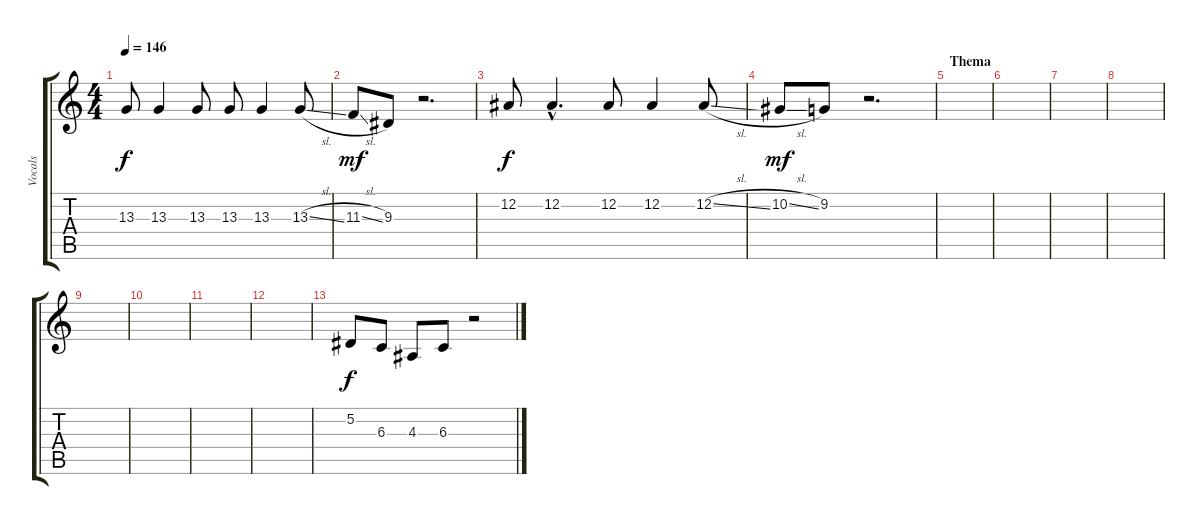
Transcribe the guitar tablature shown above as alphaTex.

\track ("Vocals" "Vocals") {instrument flute}
\staff {score tabs}
\tuning (Eb4 Bb3 Gb3 Db3 Ab2 Eb2) {hide}
\ts (4 4)
\tempo 146
\clef g2
\ks c
13.3.8{dy f} 13.3.4 13.3.8 13.3.8 13.3.4 13.3{sl}.8 |
11.3{sl}.8{dy mf} 9.3.8 r.2{d} |
12.2.8{dy f} 12.2{hac}.4{d} 12.2.8 12.2.4 12.2{sl}.8 |
10.2{sl}.8{dy mf} 9.2.8 r.2{d} |
\section ("" "Thema")
|
|
|
|
|
|
|
|
5.2.8{dy f} 6.3.8 4.3.8 6.3.8 r.2
